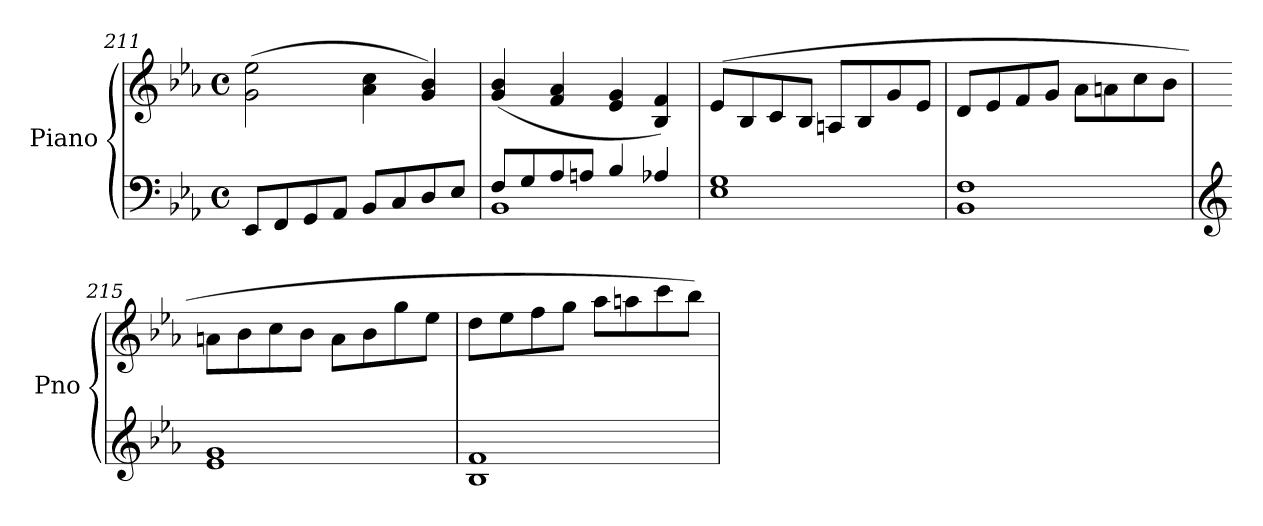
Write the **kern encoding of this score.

**kern	**kern
*part1	*part1
*staff2	*staff1
*I"Piano	*
*I'Pno	*
*clefF4	*clefG2
*k[b-e-a-]	*k[b-e-a-]
*M4/4	*M4/4
*met(c)	*met(c)
=211	=211
8EE-/L	(>2g\ 2ee-\
8FF/	.
8GG/	.
8AA-/J	.
8BB-/L	4a-\ 4cc\
8C/	.
8D/	4g/ 4b-/)
8E-/J	.
=212	=212
*^	*
8F/L	1BB-	(>4g/ 4b-/
8G/	.	.
8A-/	.	4f/ 4a-/
8An/J	.	.
4B-/	.	4e-/ 4g/
4A-X/	.	4B-/ 4f/)
*v	*v	*
!!LO:PB:g=z
=213	=213
1E- 1G	(>8e-/L
.	8B-/
.	8c/
.	8B-/J
.	8An/L
.	8B-/
.	8g/
.	8e-/J
=214	=214
1BB- 1F	8d/L
.	8e-/
.	8f/
.	8g/J
.	8a-\L
.	8an\
.	8cc\
.	8b-\J
=215	=215
*clefG2	*
1e- 1g	8an\L
.	8b-\
.	8cc\
.	8b-\J
.	8a\L
.	8b-\
.	8gg\
.	8ee-\J
=216	=216
1B- 1f	8dd\L
.	8ee-\
.	8ff\
.	8gg\J
.	8aa-\L
.	8aan\
.	8ccc\
.	8bb-\J)
=	=
*-	*-
